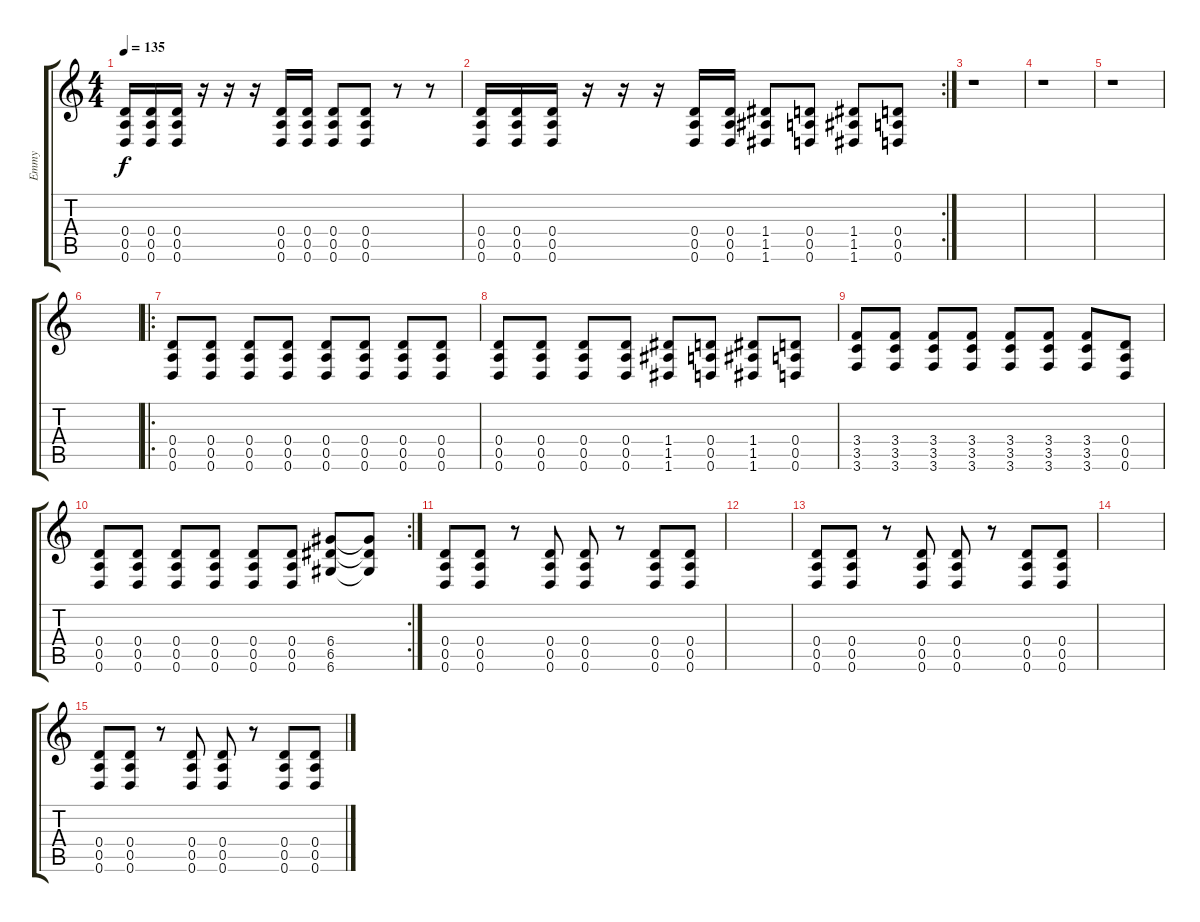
\track ("Emmy" "Emmy") {instrument distortionguitar}
\staff {score tabs}
\tuning (E4 B3 G3 D3 A2 D2) {hide}
\ts (4 4)
\tempo 135
\clef g2
\ks c
(0.4 0.5 0.6).16{dy f} (0.4 0.5 0.6).16 (0.4 0.5 0.6).16 r.16 r.16 r.16 (0.4 0.5 0.6).16 (0.4 0.5 0.6).16 (0.4 0.5 0.6).8 (0.4 0.5 0.6).8 r.8 r.8 |
\rc 2
(0.4 0.5 0.6).16 (0.4 0.5 0.6).16 (0.4 0.5 0.6).16 r.16 r.16 r.16 (0.4 0.5 0.6).16 (0.4 0.5 0.6).16 (1.4 1.5 1.6).8 (0.4 0.5 0.6).8 (1.4 1.5 1.6).8 (0.4 0.5 0.6).8 |
r.1 |
r.1 |
r.1 |
|
\ro
(0.4 0.5 0.6).8 (0.4 0.5 0.6).8 (0.4 0.5 0.6).8 (0.4 0.5 0.6).8 (0.4 0.5 0.6).8 (0.4 0.5 0.6).8 (0.4 0.5 0.6).8 (0.4 0.5 0.6).8 |
(0.4 0.5 0.6).8 (0.4 0.5 0.6).8 (0.4 0.5 0.6).8 (0.4 0.5 0.6).8 (1.4 1.5 1.6).8 (0.4 0.5 0.6).8 (1.4 1.5 1.6).8 (0.4 0.5 0.6).8 |
(3.4 3.5 3.6).8 (3.4 3.5 3.6).8 (3.4 3.5 3.6).8 (3.4 3.5 3.6).8 (3.4 3.5 3.6).8 (3.4 3.5 3.6).8 (3.4 3.5 3.6).8 (0.4 0.5 0.6).8 |
\rc 2
(0.4 0.5 0.6).8 (0.4 0.5 0.6).8 (0.4 0.5 0.6).8 (0.4 0.5 0.6).8 (0.4 0.5 0.6).8 (0.4 0.5 0.6).8 (6.4 6.5 6.6).8 (6.4{t} 6.5{t} 6.6{t}).8 |
(0.4 0.5 0.6).8 (0.4 0.5 0.6).8 r.8 (0.4 0.5 0.6).8 (0.4 0.5 0.6).8 r.8 (0.4 0.5 0.6).8 (0.4 0.5 0.6).8 |
|
(0.4 0.5 0.6).8 (0.4 0.5 0.6).8 r.8 (0.4 0.5 0.6).8 (0.4 0.5 0.6).8 r.8 (0.4 0.5 0.6).8 (0.4 0.5 0.6).8 |
|
(0.4 0.5 0.6).8 (0.4 0.5 0.6).8 r.8 (0.4 0.5 0.6).8 (0.4 0.5 0.6).8 r.8 (0.4 0.5 0.6).8 (0.4 0.5 0.6).8
